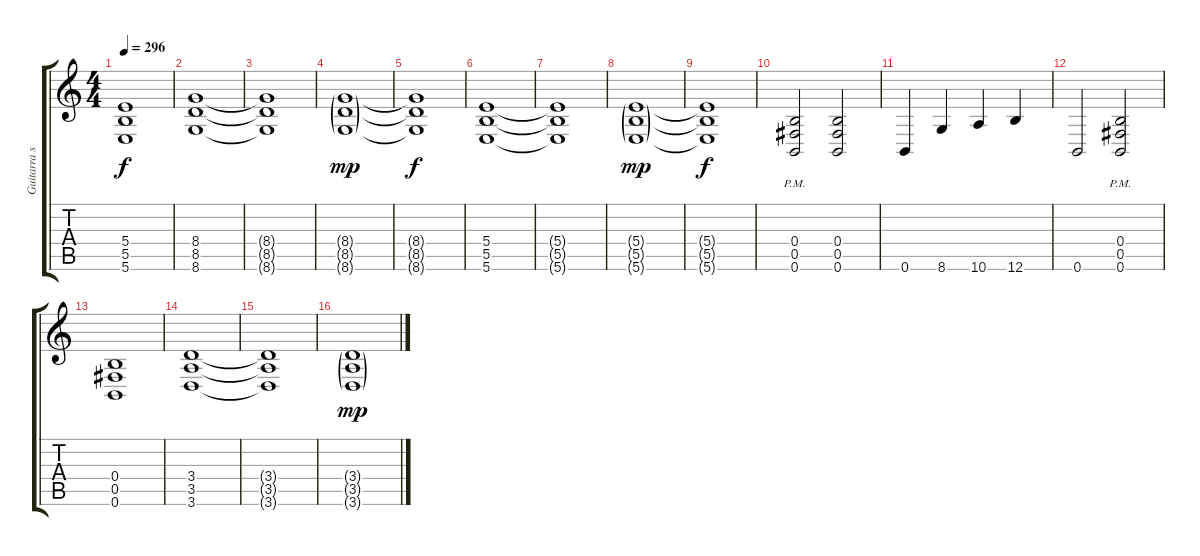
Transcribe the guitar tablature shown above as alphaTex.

\track ("Guitarra solo" "Guitarra s") {instrument distortionguitar}
\staff {score tabs}
\tuning (Db4 Ab3 E3 B2 Gb2 B1) {hide}
\ts (4 4)
\tempo 296
\clef g2
\ks c
(5.4 5.5 5.6).1{dy f} |
(8.4 8.5 8.6).1 |
(8.4{t} 8.5{t} 8.6{t}).1 |
(8.4{g} 8.5{g} 8.6{g}).1{dy mp} |
(8.4{t} 8.5{t} 8.6{t}).1{dy f} |
(5.4 5.5 5.6).1 |
(5.4{t} 5.5{t} 5.6{t}).1 |
(5.4{g} 5.5{g} 5.6{g}).1{dy mp} |
(5.4{t} 5.5{t} 5.6{t}).1{dy f} |
(0.4{pm} 0.5{pm} 0.6{pm}).2 (0.4 0.5 0.6).2 |
0.6.4 8.6.4 10.6.4 12.6.4 |
0.6.2 (0.4{pm} 0.5{pm} 0.6{pm}).2 |
(0.4 0.5 0.6).1 |
(3.4 3.5 3.6).1 |
(3.4{t} 3.5{t} 3.6{t}).1 |
(3.4{g} 3.5{g} 3.6{g}).1{dy mp}
